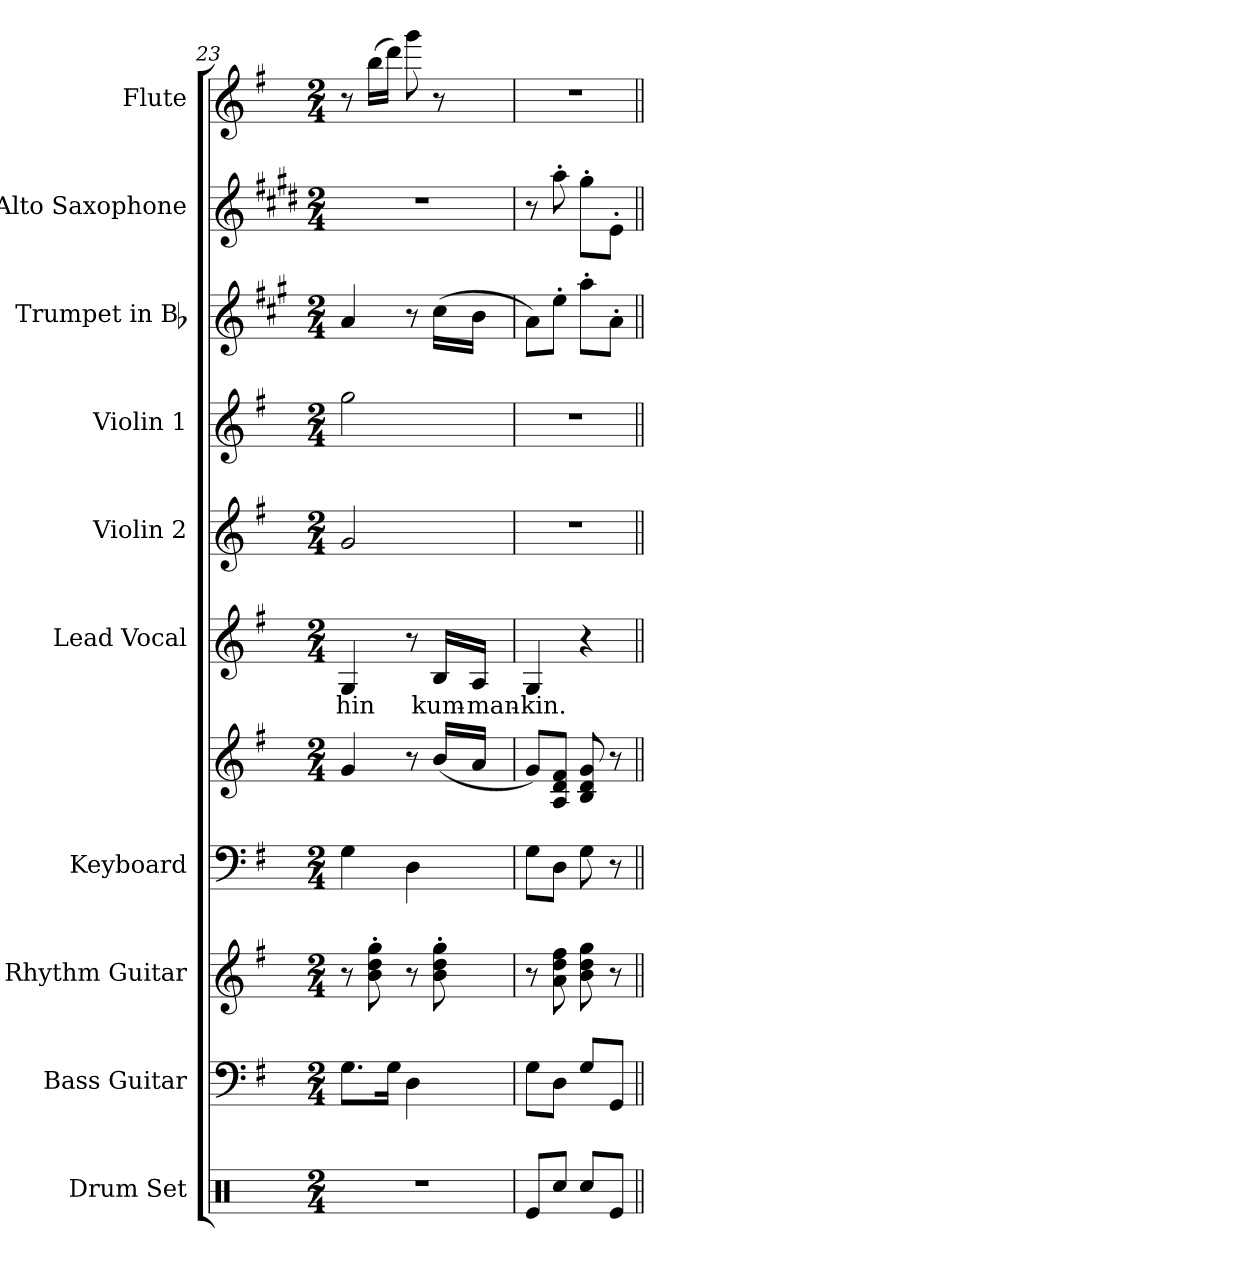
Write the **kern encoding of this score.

**kern	**kern	**kern	**kern	**kern	**kern	**text	**kern	**kern	**kern	**kern	**kern
*part10	*part9	*part8	*part7	*part7	*part6	*part6	*part5	*part4	*part3	*part2	*part1
*staff11	*staff10	*staff9	*staff8	*staff7	*staff6	*staff6	*staff5	*staff4	*staff3	*staff2	*staff1
*I"Drum Set	*I"Bass Guitar	*I"Rhythm Guitar	*I"Keyboard	*	*I"Lead Vocal	*	*I"Violin 2	*I"Violin 1	*I"Trumpet in Bb	*I"Alto Saxophone	*I"Flute
*I'Dr.	*I'Bass	*I'Rhy.	*I'Kbd.	*	*	*	*I'Vln. 2	*I'Vln. 1	*I'Tpt.	*I'Alto Sax.	*I'Fl.
*clefX	*clefF4	*clefG2	*clefF4	*clefG2	*clefG2	*	*clefG2	*clefG2	*clefG2	*clefG2	*clefG2
*	*ITrd7c12	*ITrd7c12	*	*	*	*	*	*	*ITrd1c2	*ITrd5c9	*
*k[]	*k[f#]	*k[f#]	*k[f#]	*k[f#]	*k[f#]	*	*k[f#]	*k[f#]	*k[f#]	*k[f#]	*k[f#]
*C:	*G:	*G:	*G:	*G:	*G:	*	*G:	*G:	*G:	*G:	*G:
*M2/4	*M2/4	*M2/4	*M2/4	*M2/4	*M2/4	*	*M2/4	*M2/4	*M2/4	*M2/4	*M2/4
=23	=23	=23	=23	=23	=23	=23	=23	=23	=23	=23	=23
!LO:N:vis=1	!	!	!	!	!	!	!	!	!	!	!
!	!	!	!	!	!	!LO:LY:b:color=#000000	!	!	!	!LO:N:vis=1	!
2r	8.GGi\L	8r	4Gi\	4gi/	4Gi/	-hin	2gi/	2ggi\	4gi/	2r	8r
.	.	8Bi\' 8di' 8gi'	.	.	.	.	.	.	.	.	(16bbi\LL
.	16GGi\Jk	.	.	.	.	.	.	.	.	.	16dddi\JJ)
.	4DDi\	8r	4Di\	8r	8r	.	.	.	8r	.	8gggi\
!	!	!	!	!	!	!LO:LY:b:color=#000000	!	!	!	!	!
.	.	8Bi\' 8di' 8gi'	.	(16bi/LL	16Bi/LL	kum-	.	.	(16bi\LL	.	8r
!	!	!	!	!	!	!LO:LY:b:color=#000000	!	!	!	!	!
.	.	.	.	16ai/JJ	16Ai/JJ	-man-	.	.	16ai\JJ	.	.
=24	=24	=24	=24	=24	=24	=24	=24	=24	=24	=24	=24
!	!	!	!	!	!	!LO:LY:b:color=#000000	!LO:N:vis=1	!LO:N:vis=1	!	!	!LO:N:vis=1
8Rei/L	8GGi\L	8r	8Gi\L	8gi/L)	4Gi/	-kin.	2r	2r	8gi\L)	8r	2r
8Rcci/J	8DDi\J	8Ai\ 8di 8f#i	8Di\J	8Ai/ 8di 8f#iJ	.	.	.	.	8dd'i\J	8cc'i\	.
8Rcci/L	8GGi/L	8Bi\ 8di 8gi	8Gi\	8Bi/ 8di 8gi	4r	.	.	.	8gg'i\L	8b'i\L	.
8Rei/J	8GGGi/J	8r	8r	8r	.	.	.	.	8g'i\J	8G'i\J	.
=||	=||	=||	=||	=||	=||	=||	=||	=||	=||	=||	=||
*-	*-	*-	*-	*-	*-	*-	*-	*-	*-	*-	*-
